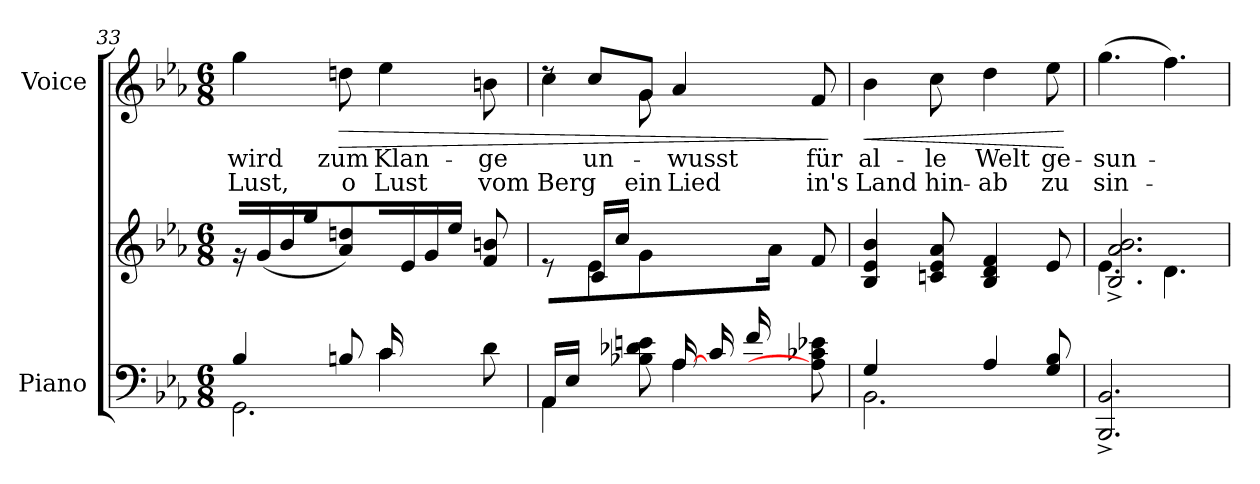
**kern	**kern	**kern	**text	**text	**dynam
*part2	*part2	*part1	*part1	*part1	*part1
*staff3	*staff2	*staff1	*staff1	*staff1	*staff1
*I"Piano	*	*I"Voice	*	*	*
*I'Pno	*	*	*	*	*
*clefF4	*clefG2	*clefG2	*	*	*
*k[b-e-a-]	*k[b-e-a-]	*k[b-e-a-]	*	*	*
*M6/8	*M6/8	*M6/8	*	*	*
=33	=33	=33	=33	=33	=33
*^	*	*	*	*	*
*	*^	*	*	*	*	*
!	!	!	!	!	!LO:LY:b	!LO:LY:b	!
4.ryy	4B-/	2.GG\	16r	4gg\	wird	Lust,	.
.	.	.	(<16g/LL	.	.	.	.
.	.	.	16b-/	.	.	.	.
.	.	.	16gg/JJ	.	.	.	.
!	!	!	!	!	!LO:LY:b	!LO:LY:b	!LO:HP:b
.	8Bn/	.	8a-/ 8ddn/)	8ddn\	zum	o	>
!	!	!	!	!	!LO:LY:b	!LO:LY:b	!
(>16c/LL	4c\	.	16ryy	4ee-\	Klan-	Lust	.
4ryy	.	.	16e-\	.	.	.	.
.	.	.	16g\	.	.	.	.
.	.	.	16ee-\JJ	.	.	.	.
!	!	!	!	!	!LO:LY:b	!LO:LY:b	!
.	8d\	.	8f/ 8bn/)	8bn\	-ge	vom	.
16ryy	.	.	.	.	.	.	.
=34	=34	=34	=34	=34	=34	=34	=34
*	*	*	*^	*^	*	*	*
!	!	!	!	!	!	!	!	!LO:LY:b	!
4.ryy	16AA-/LL	4AA-\	8r	8ryy	8rdd	4cc\	.	Berg	.
.	16E-/JJ	.	.	.	.	.	.	.	.
!	!	!	!	!	!	!	!LO:LY:b	!	!
.	8ryy	.	8e-\	16c/LL	8cc/L	.	un-	.	.
.	.	.	.	16cc/JJ	.	.	.	.	.
!	!	!	!	!	!	!	!LO:LY:b	!LO:LY:b	!
!	!	!	!	!	!	!	!	!LO:LY:b	!
.	8B-X\ 8d-X\ 8en\	8ryy	8g/	2ryy	8g/J	8g\	.	ein	.
!	!	!	!	!	!	!	!LO:LY:b	!LO:LY:b	!
(>[16A-/LL	8rEEyy	4A-\	8.ryy	.	4a-/	4.ryy	-wusst	Lied	.
16c/	.	.	.	.	.	.	.	.	.
16f/	8rEEyy	.	.	.	.	.	.	.	.
8.ryy	.	.	16a-\JJ	.	.	.	.	.	.
!	!	!	!	!	!	!	!LO:LY:b	!LO:LY:b	!
.	8A-\] 8c-X\ 8e-X\	8ryy	8f/)	.	8f/	.	für	in's	.
*v	*v	*v	*	*	*v	*v	*	*	*
*	*v	*v	*	*	*	*
.	.	.	.	.	]
!!LO:LB:g=z
=35	=35	=35	=35	=35	=35
*^	*	*	*	*	*
*	*^	*	*	*	*	*
!	!	!	!	!	!LO:LY:b	!LO:LY:b	!LO:HP:b
4G/	2.ryy	2.BB-\	4B-/ 4e-/ 4b-/	4b-\	al-	Land	<
!	!	!	!	!	!LO:LY:b	!LO:LY:b	!
8ryy	.	.	8cn/ 8e-/ 8a-/	8cc\	-le	hin-	.
!	!	!	!	!	!LO:LY:b	!LO:LY:b	!
4A-/	.	.	4B-/ 4d/ 4f/	4dd\	Welt	-ab	.
!	!	!	!	!	!LO:LY:b	!LO:LY:b	!
8G/ 8B-/	.	.	8e-/	8ee-\	ge-	zu	.
*v	*v	*v	*	*	*	*	*
.	.	.	.	.	[
=36	=36	=36	=36	=36	=36
*^	*^	*	*	*	*
!	!	!	!	!	!LO:LY:b	!LO:LY:b	!
2.ryy	2.BBB-/^ 2.BB-/^	4.e-\	2.B-/^ 2.a-/^ 2.b-/^	(>4.gg\	-sun-	sin-	.
.	.	4.d\	.	4.ff\)	.	.	.
*v	*v	*	*	*	*	*	*
*	*v	*v	*	*	*	*
=	=	=	=	=	=
*-	*-	*-	*-	*-	*-
